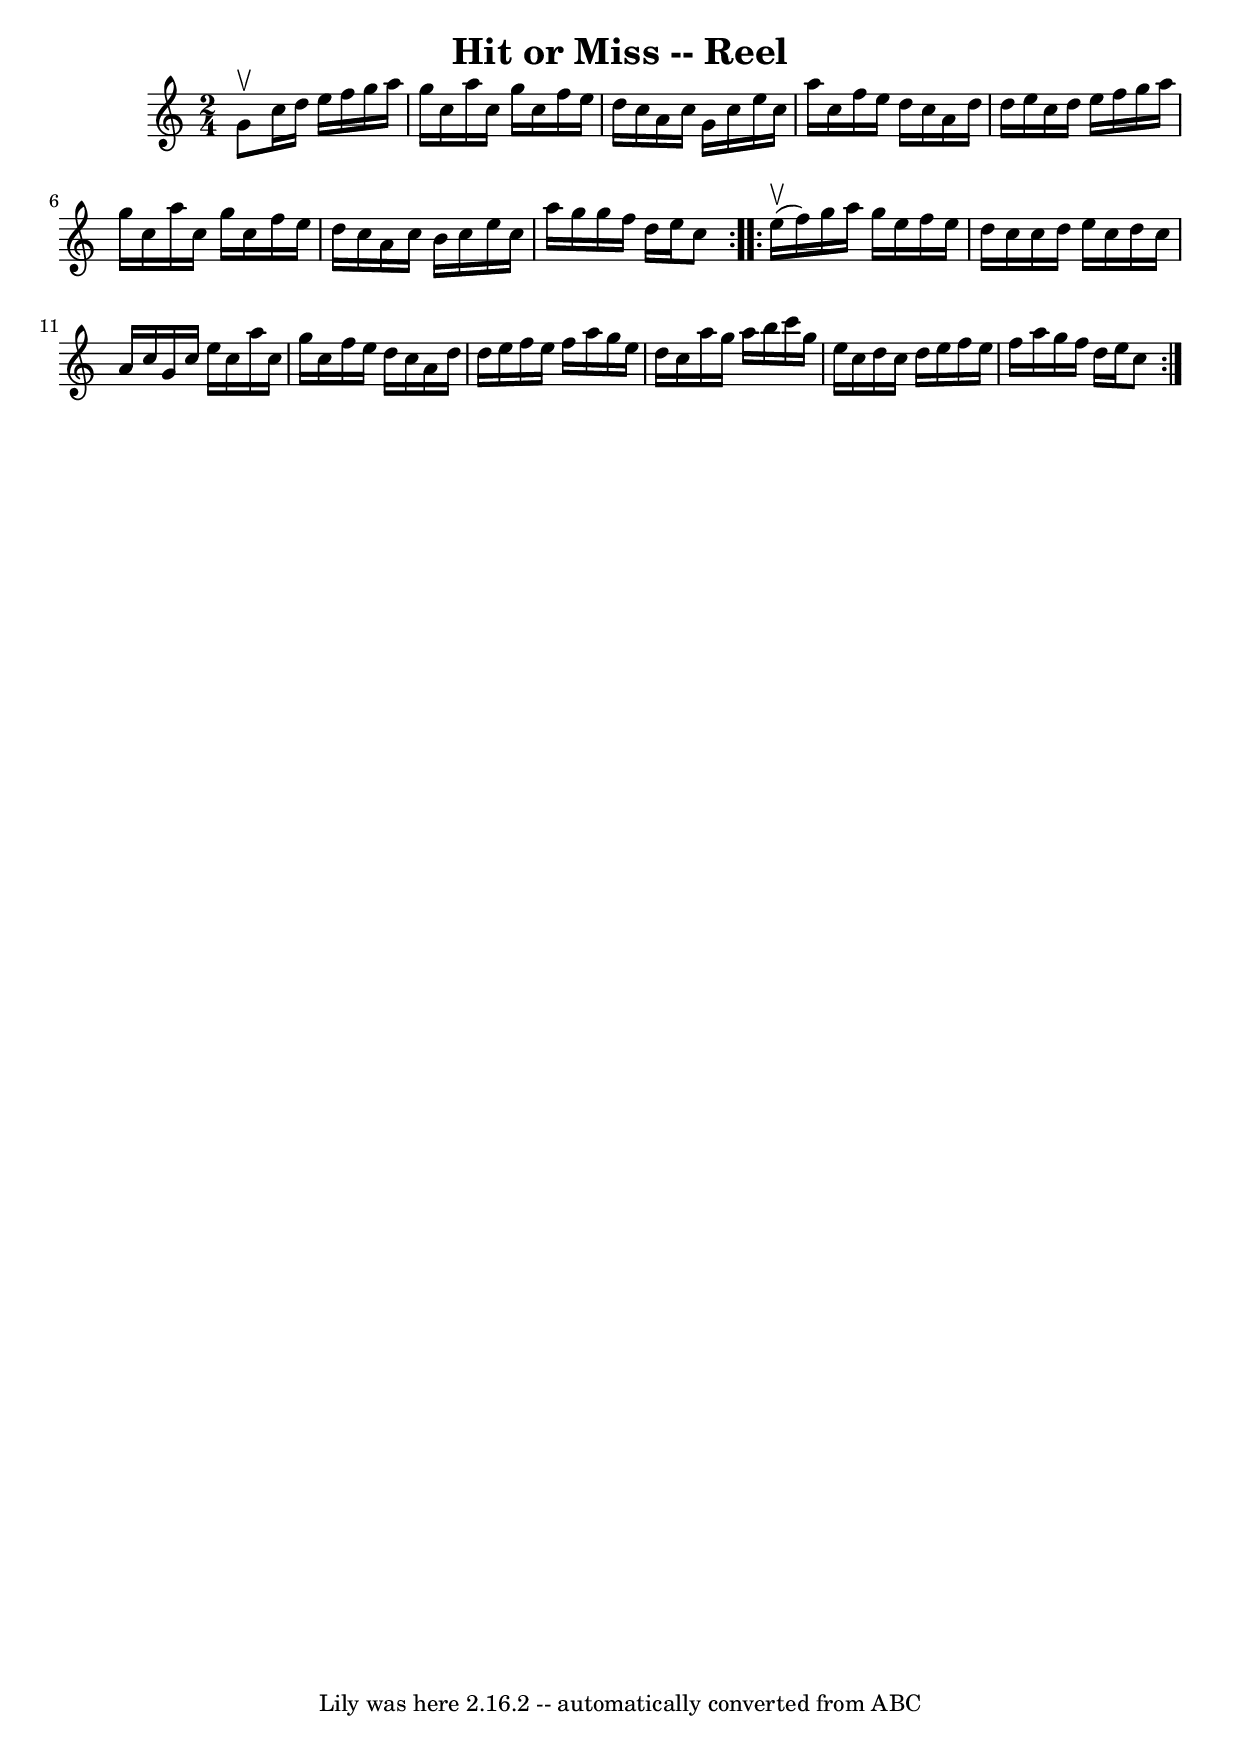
\version "2.16.2"
\include "Mammoth.ily"
\header {
  %% book = "Ryan's Mammoth Collection"
  crossRefNumber = "1"
  footnotes = "\\\\137"
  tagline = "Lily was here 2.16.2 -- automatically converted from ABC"
  title = "Hit or Miss -- Reel"

}
voicedefault =  {



  \repeat volta 2 {

    \time 2/4 
    \key c \major g'8^\upbow  |
    c''16 d''16 e''16 f''16 g''16 a''16 g''16 c''16     |
    a''16 c''16 g''16 c''16 f''16 e''16 d''16 c''16     |
    a'16 c''16 g'16 c''16 e''16 c''16 a''16 c''16     |
    f''16 e''16 d''16 c''16 a'16 d''16 d''16 e''16     |
    c''16 d''16 e''16 f''16 g''16 a''16 g''16 c''16     |
    a''16 c''16 g''16 c''16 f''16 e''16 d''16 c''16     |
    a'16 c''16 b'16 c''16 e''16 c''16 a''16 g''16     |
    
    g''16 f''16 d''16 e''16 c''8    
  } 
  \repeat volta 2 { e''16^\upbow(f''16)  |
		    g''16 a''16 g''16 e''16 f''16 e''16 d''16 c''16     |
		    c''16 d''16 e''16 c''16 d''16 c''16 a'16 c''16     |
		    g'16 c''16 e''16 c''16 a''16 c''16 g''16 c''16     |
		    f''16 e''16 d''16 c''16 a'16 d''16 d''16 e''16     |
		    f''16 e''16 f''16 a''16 g''16 e''16 d''16 c''16     |
		    a''16 g''16 a''16 b''16 c'''16 g''16 e''16 c''16     |
		    d''16 c''16 d''16 e''16 f''16 e''16 f''16 a''16     |
		    g''16 f''16 
		    d''16 e''16 c''8    
		  }   

}

\score{
  <<

    \context Staff="default"
    {
      \voicedefault 
      
    }

  >>
  \layout {
    
  }
  \midi {
  }

}
